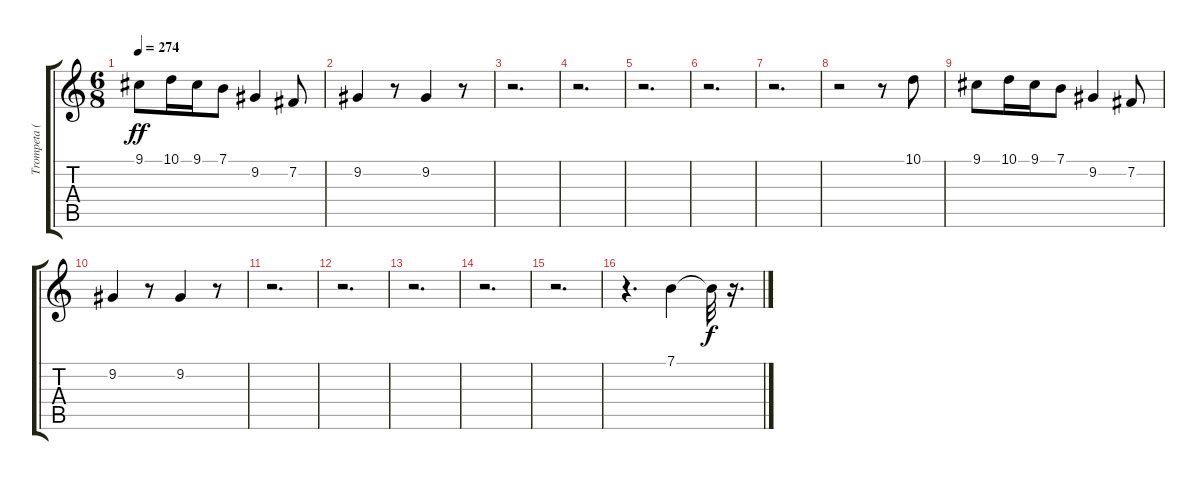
\track ("Trompeta (Adornos" "Trompeta (") {instrument trumpet}
\staff {score tabs}
\tuning (E4 B3 G3 D3 A2 E2) {hide}
\ts (6 8)
\tempo 274
\clef g2
\ks c
9.1.8{dy ff} 10.1.16 9.1.16 7.1.8 9.2.4 7.2.8 |
9.2.4 r.8 9.2.4 r.8 |
r.2{d} |
r.2{d} |
r.2{d} |
r.2{d} |
r.2{d} |
r.2 r.8 10.1.8 |
9.1.8 10.1.16 9.1.16 7.1.8 9.2.4 7.2.8 |
9.2.4 r.8 9.2.4 r.8 |
r.2{d} |
r.2{d} |
r.2{d} |
r.2{d} |
r.2{d} |
r.4{d} 7.1.4 7.1{t}.32{dy f} r.16{d}
